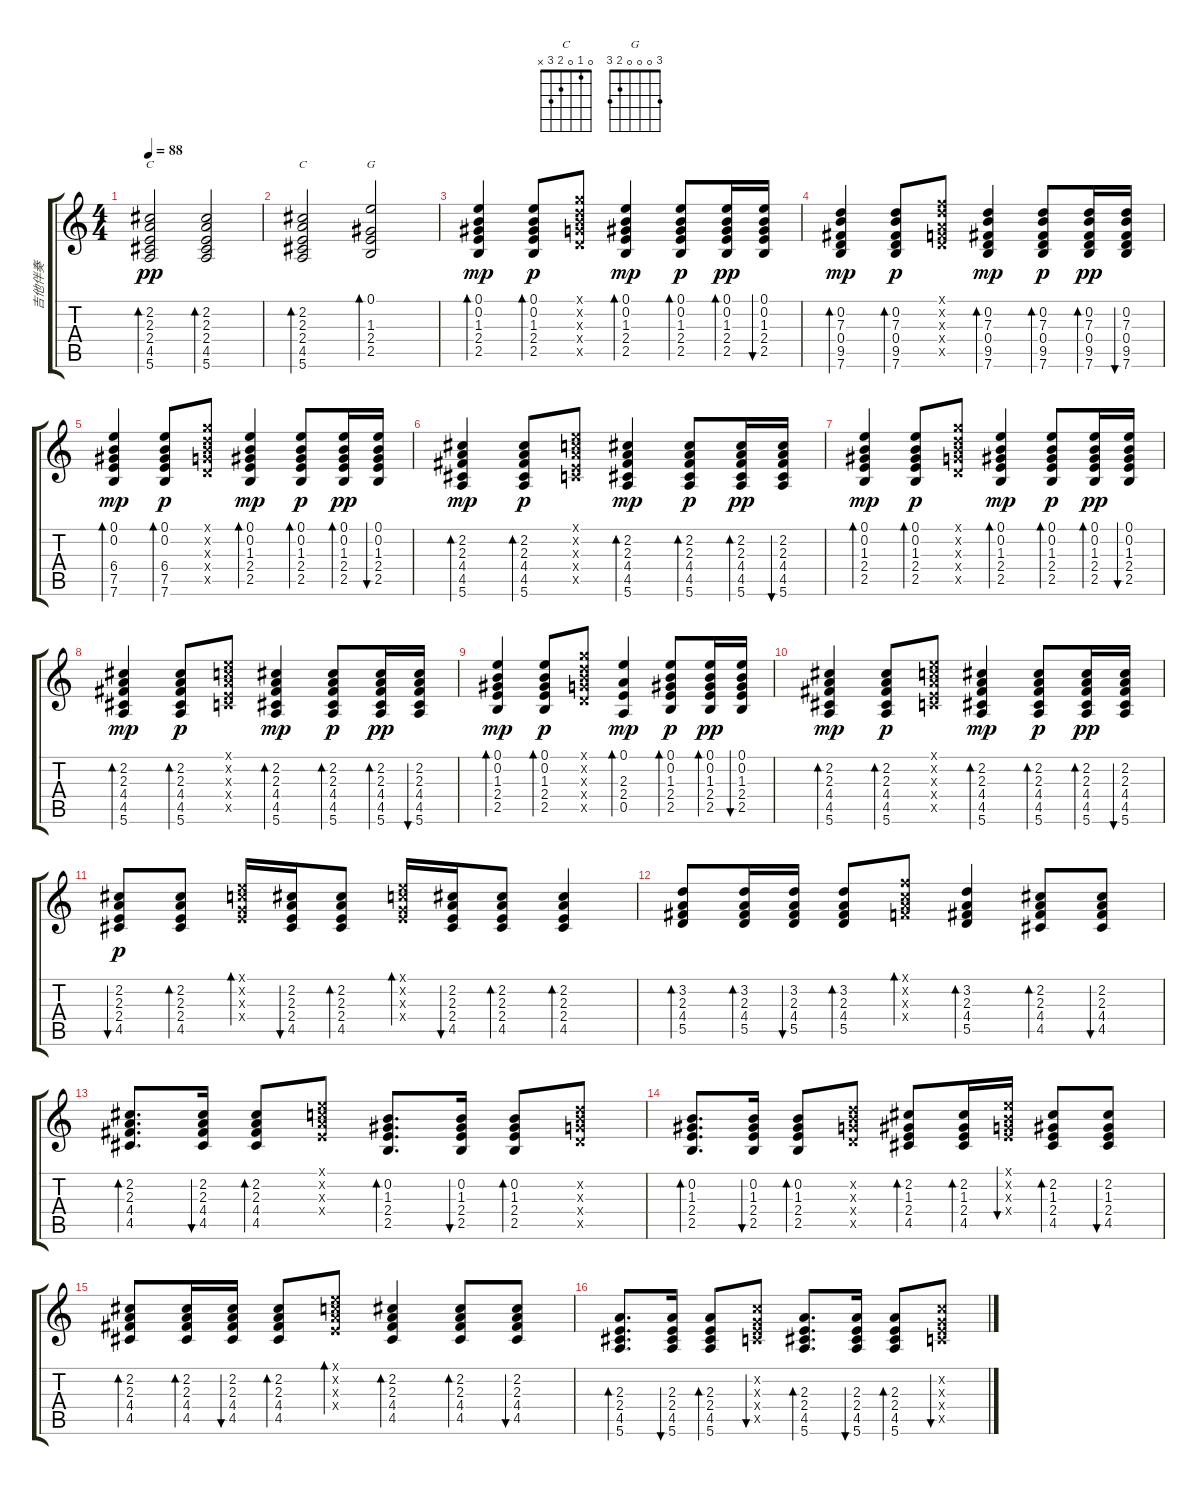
\track ("吉他伴奏" "吉他伴奏") {instrument acousticguitarsteel}
\staff {score tabs}
\tuning (E4 B3 G3 D3 A2 E2) {hide}
\chord ("C" 3 5 4 5 x 0)
\chord ("C" 0 1 0 2 3 x)
\chord ("G" 3 0 0 0 2 3)
\ts (4 4)
\tempo 88
\clef g2
\ks c
(2.2 2.3 2.4 4.5 5.6).2{bd 120 ch "C" dy pp} (2.2 2.3 2.4 4.5 5.6).2{bd 120} |
(2.2 2.3 2.4 4.5 5.6).2{bd 120 ch "C"} (0.1 1.3 2.4 2.5).2{bd 120 ch "G"} |
(0.1 0.2 1.3 2.4 2.5).4{bd 30 dy mp} (0.1 0.2 1.3 2.4 2.5).8{bd 30 dy p} (3.1{x} 0.2{x} 0.3{x} 0.4{x} 17.5{x}).8 (0.1 0.2 1.3 2.4 2.5).4{bd 30 dy mp} (0.1 0.2 1.3 2.4 2.5).8{bd 30 dy p} (0.1 0.2 1.3 2.4 2.5).16{bd 30 dy pp} (0.1 0.2 1.3 2.4 2.5).16{bu 30} |
(0.2 7.3 0.4 9.5 7.6).4{bd 30 dy mp} (0.2 7.3 0.4 9.5 7.6).8{bd 30 dy p} (1.1{x} 3.2{x} 2.3{x} 0.4{x} 8.5{x}).8 (0.2 7.3 0.4 9.5 7.6).4{bd 30 dy mp} (0.2 7.3 0.4 9.5 7.6).8{bd 30 dy p} (0.2 7.3 0.4 9.5 7.6).16{bd 30 dy pp} (0.2 7.3 0.4 9.5 7.6).16{bu 30} |
(0.1 0.2 6.4 7.5 7.6).4{bd 30 dy mp} (0.1 0.2 6.4 7.5 7.6).8{bd 30 dy p} (3.1{x} 0.2{x} 0.3{x} 0.4{x} 17.5{x}).8 (0.1 0.2 1.3 2.4 2.5).4{bd 30 dy mp} (0.1 0.2 1.3 2.4 2.5).8{bd 30 dy p} (0.1 0.2 1.3 2.4 2.5).16{bd 30 dy pp} (0.1 0.2 1.3 2.4 2.5).16{bu 30} |
(2.2 2.3 4.4 4.5 5.6).4{bd 30 dy mp} (2.2 2.3 4.4 4.5 5.6).8{bd 30 dy p} (0.1{x} 1.2{x} 2.3{x} 2.4{x} 3.5{x}).8 (2.2 2.3 4.4 4.5 5.6).4{bd 30 dy mp} (2.2 2.3 4.4 4.5 5.6).8{bd 30 dy p} (2.2 2.3 4.4 4.5 5.6).16{bd 30 dy pp} (2.2 2.3 4.4 4.5 5.6).16{bu 30} |
(0.1 0.2 1.3 2.4 2.5).4{bd 30 dy mp} (0.1 0.2 1.3 2.4 2.5).8{bd 30 dy p} (3.1{x} 0.2{x} 0.3{x} 0.4{x} 17.5{x}).8 (0.1 0.2 1.3 2.4 2.5).4{bd 30 dy mp} (0.1 0.2 1.3 2.4 2.5).8{bd 30 dy p} (0.1 0.2 1.3 2.4 2.5).16{bd 30 dy pp} (0.1 0.2 1.3 2.4 2.5).16{bu 30} |
(2.2 2.3 4.4 4.5 5.6).4{bd 30 dy mp} (2.2 2.3 4.4 4.5 5.6).8{bd 30 dy p} (0.1{x} 1.2{x} 2.3{x} 2.4{x} 3.5{x}).8 (2.2 2.3 4.4 4.5 5.6).4{bd 30 dy mp} (2.2 2.3 4.4 4.5 5.6).8{bd 30 dy p} (2.2 2.3 4.4 4.5 5.6).16{bd 30 dy pp} (2.2 2.3 4.4 4.5 5.6).16{bu 30} |
(0.1 0.2 1.3 2.4 2.5).4{bd 30 dy mp} (0.1 0.2 1.3 2.4 2.5).8{bd 30 dy p} (3.1{x} 0.2{x} 0.3{x} 0.4{x} 17.5{x}).8 (0.1 2.3 2.4 0.5).4{bd 30 dy mp} (0.1 0.2 1.3 2.4 2.5).8{bd 30 dy p} (0.1 0.2 1.3 2.4 2.5).16{bd 30 dy pp} (0.1 0.2 1.3 2.4 2.5).16{bu 30} |
(2.2 2.3 4.4 4.5 5.6).4{bd 30 dy mp} (2.2 2.3 4.4 4.5 5.6).8{bd 30 dy p} (0.1{x} 1.2{x} 2.3{x} 2.4{x} 3.5{x}).8 (2.2 2.3 4.4 4.5 5.6).4{bd 30 dy mp} (2.2 2.3 4.4 4.5 5.6).8{bd 30 dy p} (2.2 2.3 4.4 4.5 5.6).16{bd 30 dy pp} (2.2 2.3 4.4 4.5 5.6).16{bu 30} |
(2.2 2.3 2.4 4.5).8{bu 120 dy p} (2.2 2.3 2.4 4.5).8{bd 120} (0.1{x} 1.2{x} 0.3{x} 2.4{x}).16{bd 120} (2.2 2.3 2.4 4.5).16{bu 120} (2.2 2.3 2.4 4.5).8{bd 120} (0.1{x} 1.2{x} 0.3{x} 2.4{x}).16{bd 120} (2.2 2.3 2.4 4.5).16{bu 120} (2.2 2.3 2.4 4.5).8{bd 120} (2.2 2.3 2.4 4.5).4{bd 120} |
(3.2 2.3 4.4 5.5).8{bd 30} (3.2 2.3 4.4 5.5).16{bd 30} (3.2 2.3 4.4 5.5).16{bu 30} (3.2 2.3 4.4 5.5).8{bd 30} (1.1{x} 1.2{x} 2.3{x} 3.4{x}).8{bd 30} (3.2 2.3 4.4 5.5).4{bd 30} (2.2 2.3 4.4 4.5).8{bd 30} (2.2 2.3 4.4 4.5).8{bu 30} |
(2.2 2.3 4.4 4.5).8{d bd 30} (2.2 2.3 4.4 4.5).16{bu 30} (2.2 2.3 4.4 4.5).8{bd 30} (0.1{x} 1.2{x} 2.3{x} 2.4{x}).8 (0.2 1.3 2.4 2.5).8{d bd 30} (0.2 1.3 2.4 2.5).16{bu 30} (0.2 1.3 2.4 2.5).8{bd 30} (0.2{x} 0.3{x} 0.4{x} 17.5{x}).8 |
(0.2 1.3 2.4 2.5).8{d bd 30} (0.2 1.3 2.4 2.5).16{bu 30} (0.2 1.3 2.4 2.5).8{bd 30} (0.2{x} 0.3{x} 0.4{x} 17.5{x}).8 (2.2 1.3 2.4 4.5).8{bd 30} (2.2 1.3 2.4 4.5).16{bd 30} (0.1{x} 0.2{x} 0.3{x} 2.4{x}).16{bu 30} (2.2 1.3 2.4 4.5).8{bd 30} (2.2 1.3 2.4 4.5).8{bu 30} |
(2.2 2.3 4.4 4.5).8{bd 30} (2.2 2.3 4.4 4.5).16{bd 30} (2.2 2.3 4.4 4.5).16{bu 30} (2.2 2.3 4.4 4.5).8{bd 30} (0.1{x} 1.2{x} 2.3{x} 2.4{x}).8{bd 30} (2.2 2.3 4.4 4.5).4{bd 30} (2.2 2.3 4.4 4.5).8{bd 30} (2.2 2.3 4.4 4.5).8{bu 30} |
(2.3 2.4 4.5 5.6).8{d bd 30} (2.3 2.4 4.5 5.6).16{bu 30} (2.3 2.4 4.5 5.6).8{bd 30} (1.2{x} 0.3{x} 2.4{x} 3.5{x}).8{bu 30} (2.3 2.4 4.5 5.6).8{d bd 30} (2.3 2.4 4.5 5.6).16{bu 30} (2.3 2.4 4.5 5.6).8{bd 30} (1.2{x} 0.3{x} 2.4{x} 3.5{x}).8{bu 30}
